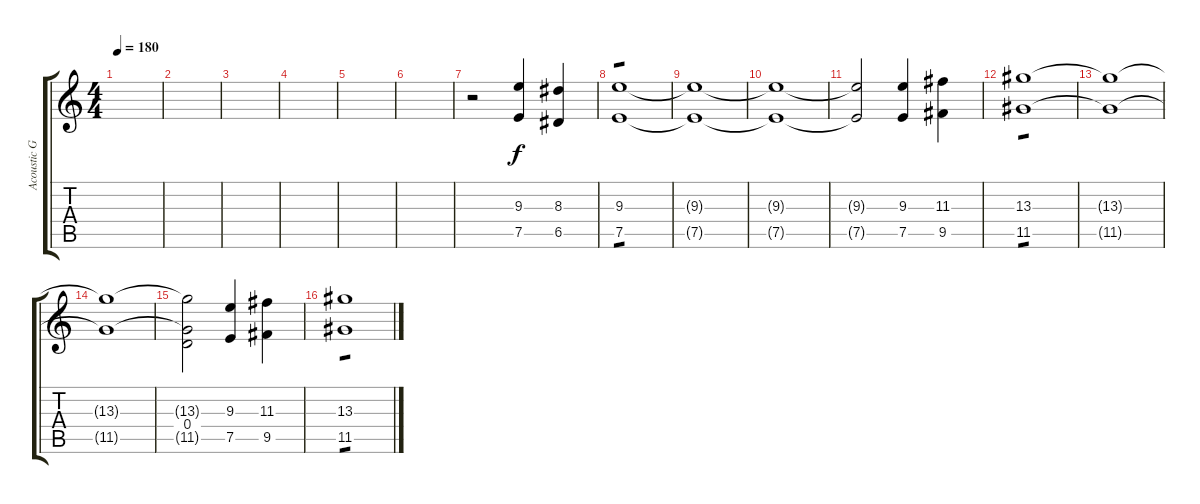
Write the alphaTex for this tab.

\track ("Acoustic Guitar" "Acoustic G") {instrument acousticguitarsteel}
\staff {score tabs}
\tuning (E4 B3 G3 D3 A2 E2) {hide}
\ts (4 4)
\tempo 180
\clef g2
\ks c
|
|
|
|
|
|
r.2 (9.3 7.5).4 (8.3 6.5).4 |
(9.3 7.5).1{tp 1} |
(9.3{t} 7.5{t}).1 |
(9.3{t} 7.5{t}).1 |
(9.3{t} 7.5{t}).2 (9.3 7.5).4 (11.3 9.5).4 |
(13.3 11.5).1{tp 1} |
(13.3{t} 11.5{t}).1 |
(13.3{t} 11.5{t}).1 |
(13.3{t} 0.4 11.5{t}).2 (9.3 7.5).4 (11.3 9.5).4 |
(13.3 11.5).1{tp 1}
